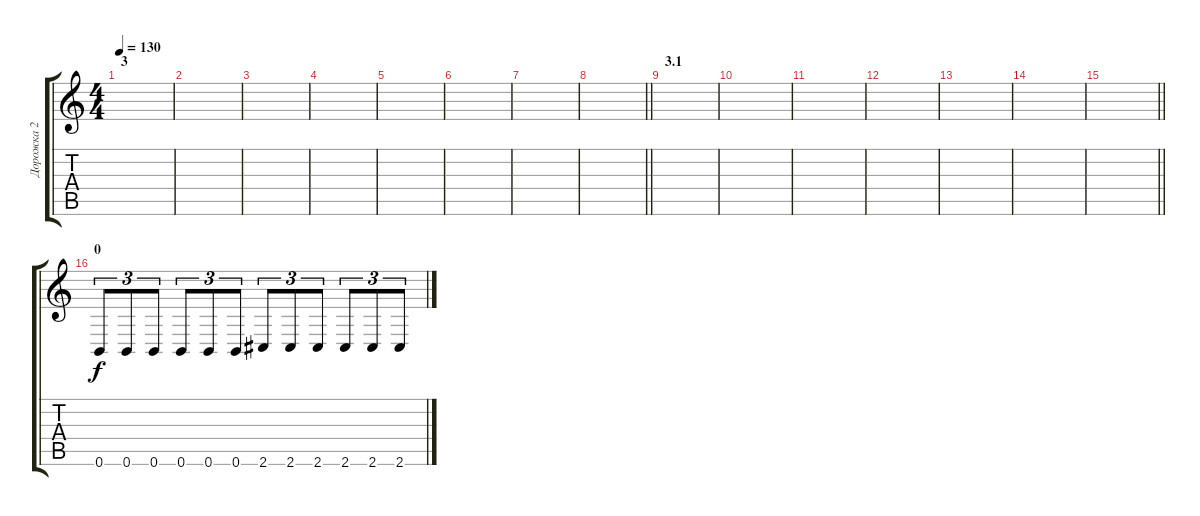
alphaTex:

\track ("Дорожка 2" "Дорожка 2") {instrument distortionguitar}
\staff {score tabs}
\tuning (Db4 Ab3 E3 B2 Gb2 B1) {hide}
\ts (4 4)
\section ("" "3")
\tempo 130
\clef g2
\ks c
|
|
|
|
|
|
|
\barLineRight lightlight
|
\section ("" "3.1")
|
|
|
|
|
|
\barLineRight lightlight
|
\section ("" "0")
0.6.8{tu (3 2)} 0.6.8{tu (3 2)} 0.6.8{tu (3 2)} 0.6.8{tu (3 2)} 0.6.8{tu (3 2)} 0.6.8{tu (3 2)} 2.6.8{tu (3 2)} 2.6.8{tu (3 2)} 2.6.8{tu (3 2)} 2.6.8{tu (3 2)} 2.6.8{tu (3 2)} 2.6.8{tu (3 2)}
